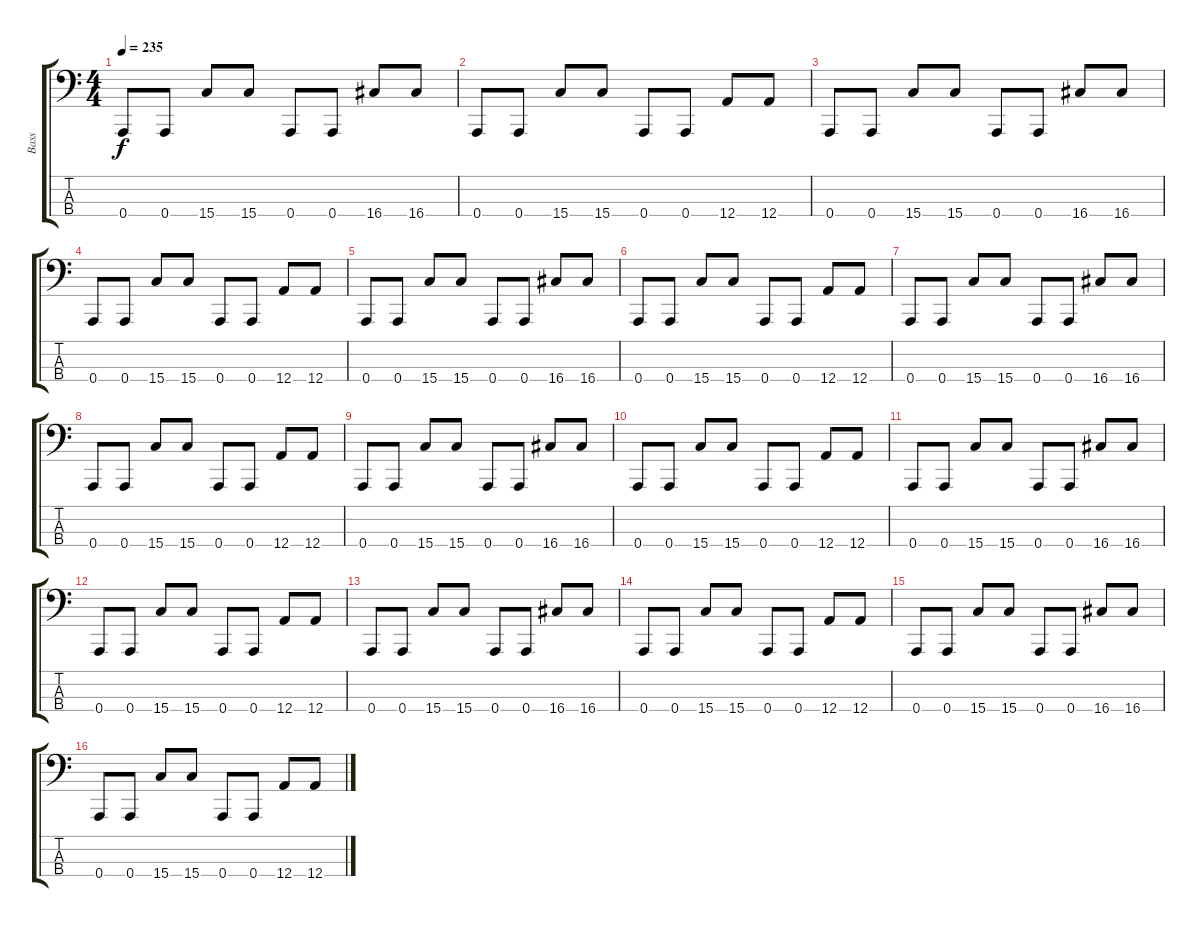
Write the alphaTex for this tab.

\track ("Bass" "Bass") {instrument electricbasspick}
\staff {score tabs}
\tuning (D2 A1 E1 A0) {hide}
\ts (4 4)
\tempo 235
\clef f4
\ks c
0.4.8{dy f instrument electricbasspick} 0.4.8 15.4.8 15.4.8 0.4.8 0.4.8 16.4.8 16.4.8 |
0.4.8 0.4.8 15.4.8 15.4.8 0.4.8 0.4.8 12.4.8 12.4.8 |
0.4.8 0.4.8 15.4.8 15.4.8 0.4.8 0.4.8 16.4.8 16.4.8 |
0.4.8 0.4.8 15.4.8 15.4.8 0.4.8 0.4.8 12.4.8 12.4.8 |
0.4.8 0.4.8 15.4.8 15.4.8 0.4.8 0.4.8 16.4.8 16.4.8 |
0.4.8 0.4.8 15.4.8 15.4.8 0.4.8 0.4.8 12.4.8 12.4.8 |
0.4.8 0.4.8 15.4.8 15.4.8 0.4.8 0.4.8 16.4.8 16.4.8 |
0.4.8 0.4.8 15.4.8 15.4.8 0.4.8 0.4.8 12.4.8 12.4.8 |
0.4.8 0.4.8 15.4.8 15.4.8 0.4.8 0.4.8 16.4.8 16.4.8 |
0.4.8 0.4.8 15.4.8 15.4.8 0.4.8 0.4.8 12.4.8 12.4.8 |
0.4.8 0.4.8 15.4.8 15.4.8 0.4.8 0.4.8 16.4.8 16.4.8 |
0.4.8 0.4.8 15.4.8 15.4.8 0.4.8 0.4.8 12.4.8 12.4.8 |
0.4.8 0.4.8 15.4.8 15.4.8 0.4.8 0.4.8 16.4.8 16.4.8 |
0.4.8 0.4.8 15.4.8 15.4.8 0.4.8 0.4.8 12.4.8 12.4.8 |
0.4.8 0.4.8 15.4.8 15.4.8 0.4.8 0.4.8 16.4.8 16.4.8 |
0.4.8 0.4.8 15.4.8 15.4.8 0.4.8 0.4.8 12.4.8 12.4.8
